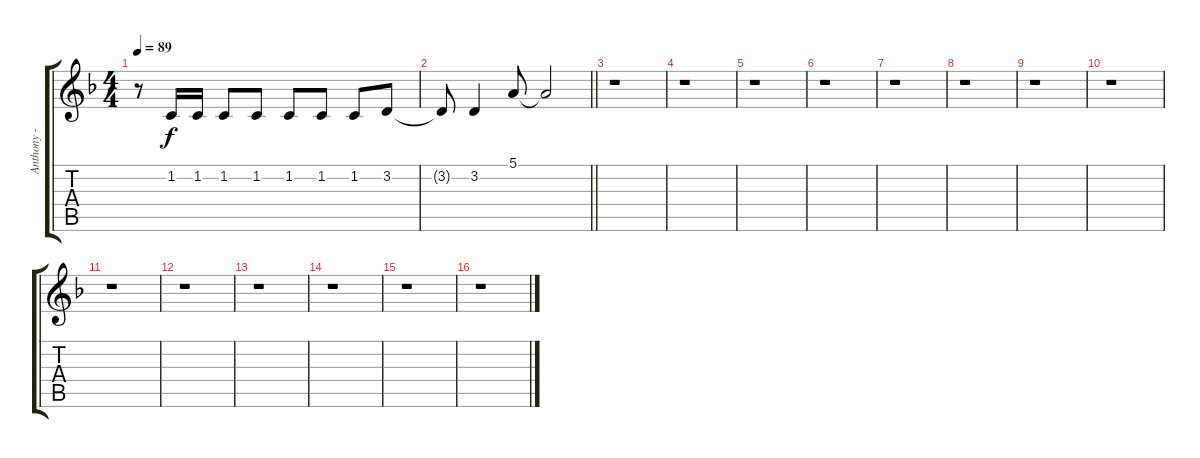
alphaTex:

\track ("Anthony - vocal" "Anthony - ") {instrument bassoon}
\staff {score tabs}
\tuning (E4 B3 G3 D3 A2 E2) {hide}
\ts (4 4)
\tempo 89
\clef g2
\ks f
r.8{dy f} 1.2.16 1.2.16 1.2.8 1.2.8 1.2.8 1.2.8 1.2.8 3.2.8 |
\barLineRight lightlight
3.2{t}.8 3.2.4 5.1.8 5.1{t}.2 |
r.1 |
r.1 |
r.1 |
r.1 |
r.1 |
r.1 |
r.1 |
r.1 |
r.1 |
r.1 |
r.1 |
r.1 |
r.1 |
r.1
